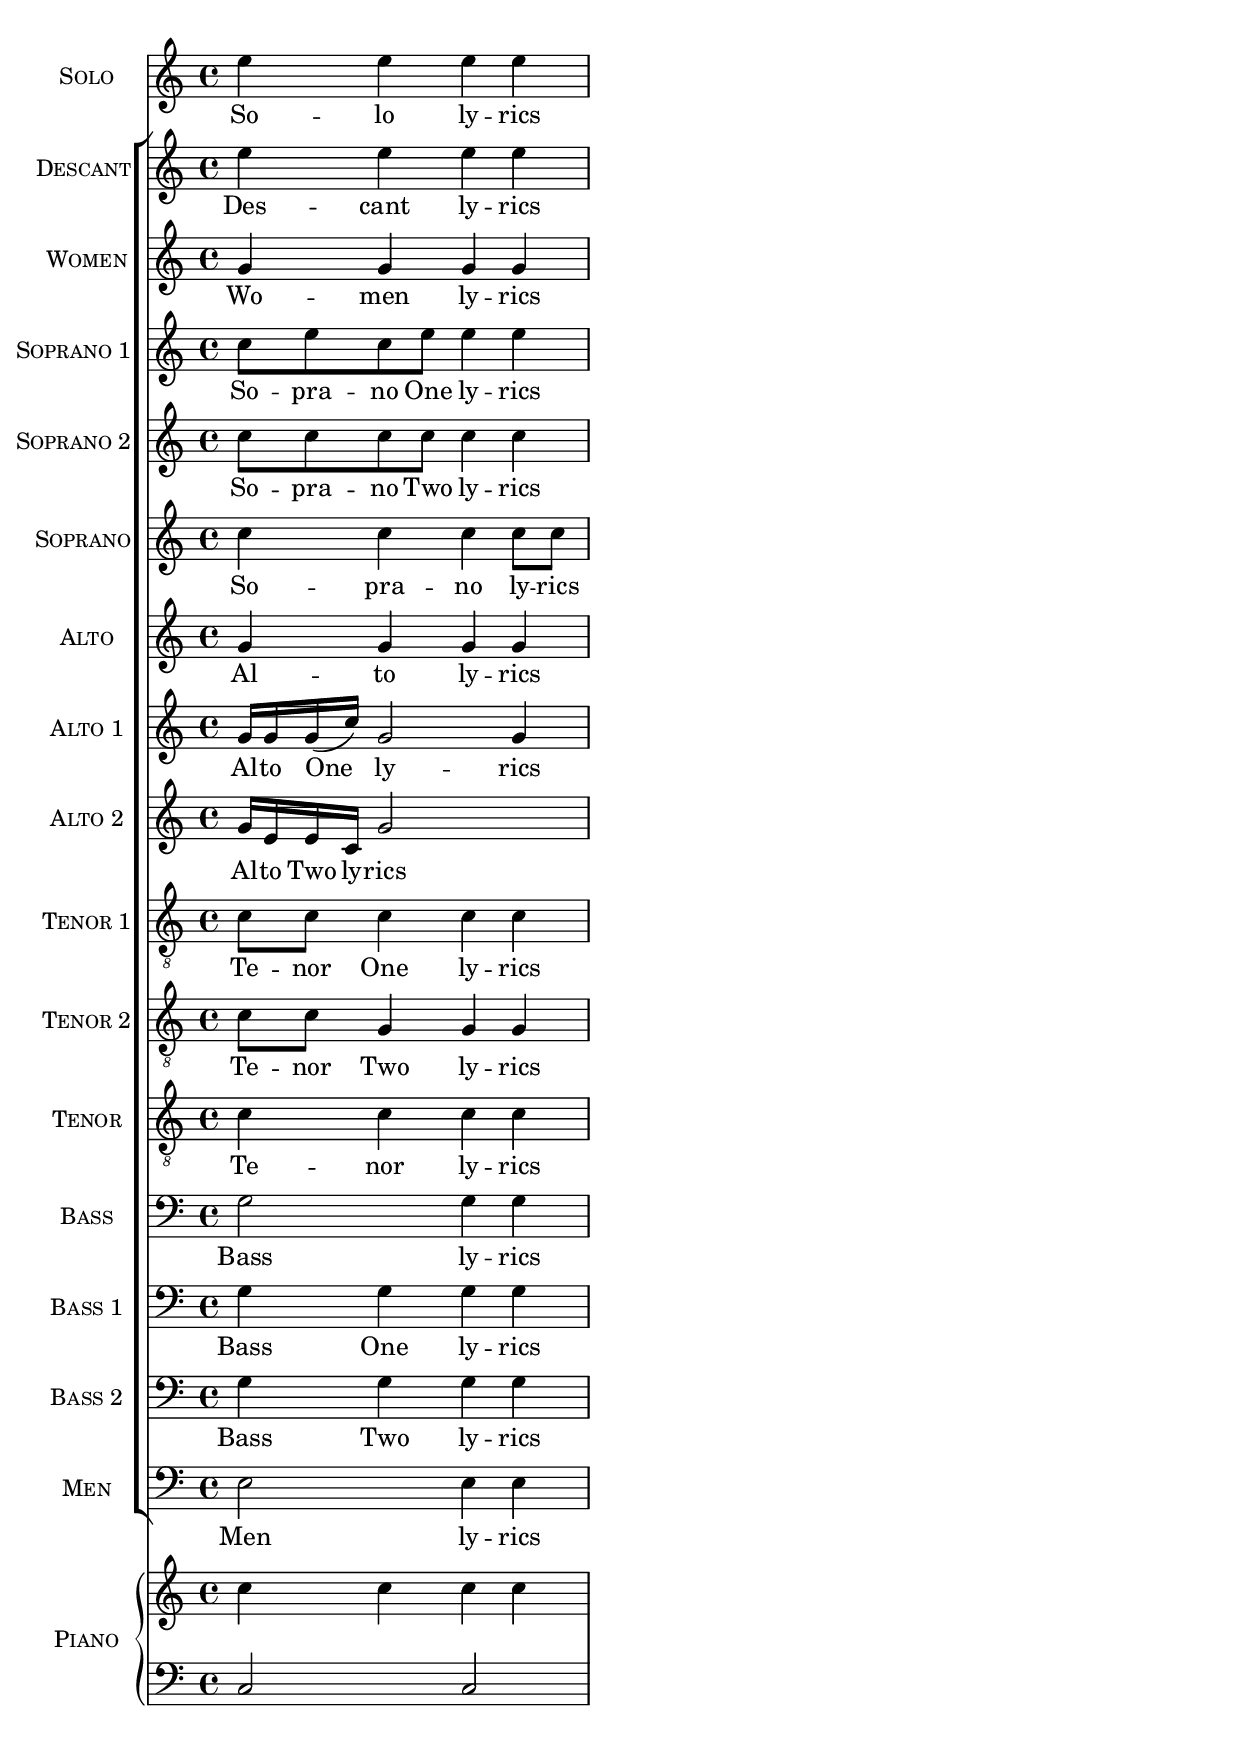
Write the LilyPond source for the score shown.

\version "2.19.25"

\header {
  texidoc ="This should produce a choral score with solo,
descant, women, sop 1 and 2, sop, alto, alto 1 and 2,
tenor 1 and 2, tenor, bass, bass 1 and 2, men and piano
staves.  Normally the various combinations would appear
at different times in the score, not all at once. "
}

SoloMusic = \relative { e''4 e e e | }
SoloLyrics = \lyricmode { So -- lo ly -- rics }
DescantMusic = \relative { e''4 e e e | }
DescantLyrics = \lyricmode { Des -- cant ly -- rics }
WomenMusic = \relative {g'4 g g g }
WomenLyrics = \lyricmode { Wo -- men ly -- rics }
SopranoOneMusic = \relative { c''8 e c e e4 e | }
SopranoOneLyrics = \lyricmode { So -- pra -- no One ly -- rics }
SopranoTwoMusic = \relative { c''8 c c c c4 c | }
SopranoTwoLyrics = \lyricmode { So -- pra -- no Two ly -- rics }
SopranoMusic = \relative { c''4 c c c8 c }
SopranoLyrics = \lyricmode { So -- pra -- no ly -- rics }
AltoOneMusic = \relative { g'16 g g( c) g2 g4 }
AltoOneLyrics = \lyricmode { Al -- to One ly -- rics }
AltoTwoMusic = \relative { g'16 e e c g'2 }
AltoTwoLyrics = \lyricmode { Al -- to Two ly -- rics }
AltoMusic = \relative { g'4 g g g | }
AltoLyrics = \lyricmode { Al -- to ly -- rics }
TenorOneMusic = \relative { c'8 c c4 c c | }
TenorOneLyrics = \lyricmode { Te -- nor One ly -- rics }
TenorTwoMusic = \relative { c'8 c g4 g g | }
TenorTwoLyrics = \lyricmode { Te -- nor Two ly -- rics }
TenorMusic = \relative { c'4 c c c | }
TenorLyrics = \lyricmode { Te -- nor ly -- rics }
BassMusic = \relative { g2 g4 g | }
BassLyrics = \lyricmode { Bass ly -- rics }
BassOneMusic = \relative { g4 g g g | }
BassOneLyrics = \lyricmode { Bass One ly -- rics }
BassTwoMusic = \relative { g4 g g g | }
BassTwoLyrics = \lyricmode { Bass Two ly -- rics }
MenMusic = \relative { e2 e4 e | }
MenLyrics = \lyricmode { Men ly -- rics }

PianoRHMusic = \relative { c''4 c c c | }
PianoLHMusic = \relative { c2 c | }

\layout {
  ragged-right = ##t
}

\include "ssaattbb.ly"
